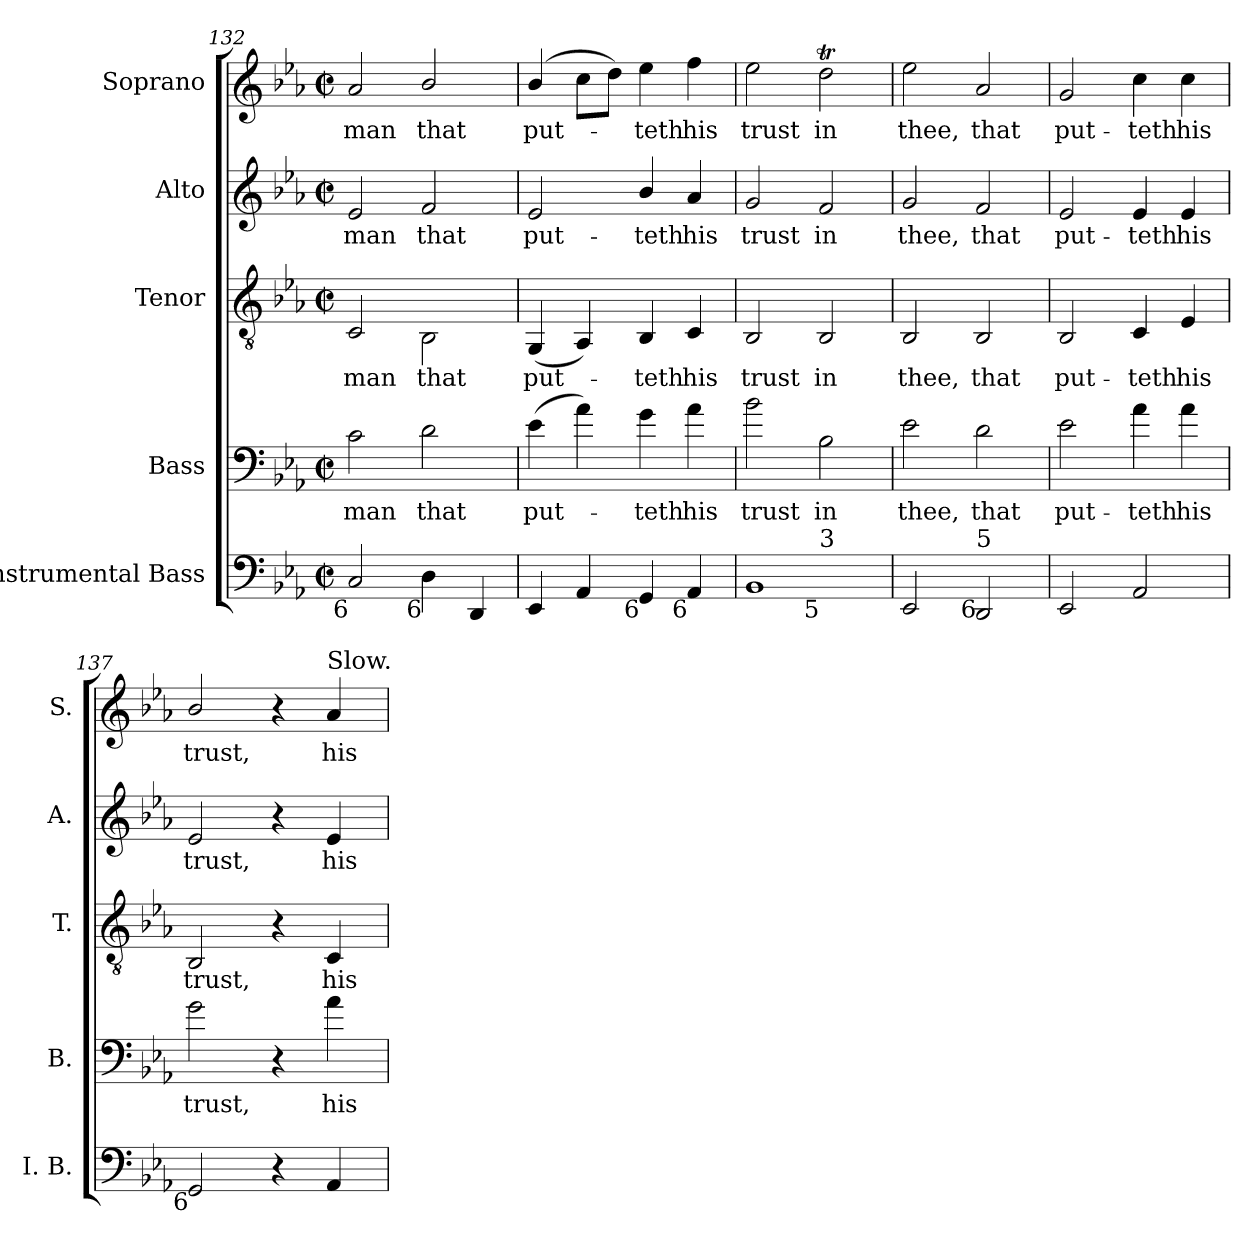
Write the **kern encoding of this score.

**kern	**kern	**text	**kern	**text	**kern	**text	**kern	**text
*part5	*part4	*part4	*part3	*part3	*part2	*part2	*part1	*part1
*staff5	*staff4	*staff4	*staff3	*staff3	*staff2	*staff2	*staff1	*staff1
*I"Instrumental Bass	*I"Bass	*	*I"Tenor	*	*I"Alto	*	*I"Soprano	*
*I'I. B.	*I'B.	*	*I'T.	*	*I'A.	*	*I'S.	*
*clefF4	*clefF4	*	*clefGv2	*	*clefG2	*	*clefG2	*
*	*ITrd8c14	*	*	*	*	*	*	*
*k[b-e-a-]	*k[b-e-a-]	*	*k[b-e-a-]	*	*k[b-e-a-]	*	*k[b-e-a-]	*
*E-:	*E-:	*	*E-:	*	*E-:	*	*E-:	*
*M2/2	*M2/2	*	*M2/2	*	*M2/2	*	*M2/2	*
*met(c|)	*met(c|)	*	*met(c|)	*	*met(c|)	*	*met(c|)	*
=132	=132	=132	=132	=132	=132	=132	=132	=132
!	!	!LO:LY:b:color=#000000	!	!	!	!	!	!
!	!	!	!	!LO:LY:b:color=#000000	!	!	!	!
!	!	!	!	!	!	!LO:LY:b:color=#000000	!	!
!LO:TX:b:rj:t=6	!	!	!	!	!	!	!	!
!	!	!	!	!	!	!	!	!LO:LY:b:color=#000000
2Ci/	2Ci\	man	2Ci/	man	2e-i/	man	2a-i/	man
!	!	!LO:LY:b:color=#000000	!	!	!	!	!	!
!	!	!	!	!LO:LY:b:color=#000000	!	!	!	!
!	!	!	!	!	!	!LO:LY:b:color=#000000	!	!
!LO:TX:b:rj:t=6	!	!	!	!	!	!	!	!
!	!	!	!	!	!	!	!	!LO:LY:b:color=#000000
4Di\	2Di\	that	2BB-i\	that	2fi/	that	2b-i/	that
4DDi/	.	.	.	.	.	.	.	.
!!LO:LB:g=z
=133	=133	=133	=133	=133	=133	=133	=133	=133
!	!	!LO:LY:b:color=#000000	!	!	!	!	!	!
!	!	!	!	!LO:LY:b:color=#000000	!	!	!	!
!	!	!	!	!	!	!LO:LY:b:color=#000000	!	!
!	!	!	!	!	!	!	!	!LO:LY:b:color=#000000
4EE-i/	(4E-i\	put-	(4GGi/	put-	2e-i/	put-	(4b-i/	put-
4AA-i/	4A-i\)	.	4AA-i/)	.	.	.	8cci\L	.
.	.	.	.	.	.	.	8ddi\J)	.
!	!	!LO:LY:b:color=#000000	!	!	!	!	!	!
!	!	!	!	!LO:LY:b:color=#000000	!	!	!	!
!	!	!	!	!	!	!LO:LY:b:color=#000000	!	!
!LO:TX:b:rj:t=6	!	!	!	!	!	!	!	!
!	!	!	!	!	!	!	!	!LO:LY:b:color=#000000
4GGi/	4Gi\	-teth	4BB-i/	-teth	4b-i/	-teth	4ee-i\	-teth
!	!	!LO:LY:b:color=#000000	!	!	!	!	!	!
!	!	!	!	!LO:LY:b:color=#000000	!	!	!	!
!	!	!	!	!	!	!LO:LY:b:color=#000000	!	!
!LO:TX:b:rj:t=6	!	!	!	!	!	!	!	!
!	!	!	!	!	!	!	!	!LO:LY:b:color=#000000
4AA-i/	4A-i\	his	4Ci/	his	4a-i/	his	4ffi\	his
=134	=134	=134	=134	=134	=134	=134	=134	=134
!	!	!LO:LY:b:color=#000000	!	!	!	!	!	!
!	!	!	!	!LO:LY:b:color=#000000	!	!	!	!
!	!	!	!	!	!	!LO:LY:b:color=#000000	!	!
!LO:TX:b:rj:t=6	!	!	!	!	!	!	!	!
!LO:TX:t=4	!	!	!	!	!	!	!	!
!	!	!	!	!	!	!	!	!LO:LY:b:color=#000000
*^	*	*	*	*	*	*	*	*
1BB-i	2ryy	2B-i\	trust	2BB-i/	trust	2gi/	trust	2ee-i\	trust
!	!	!	!LO:LY:b:color=#000000	!	!	!	!	!	!
!	!	!	!	!	!LO:LY:b:color=#000000	!	!	!	!
!	!	!	!	!	!	!	!LO:LY:b:color=#000000	!	!
!	!LO:TX:b:rj:t=5	!	!	!	!	!	!	!	!
!	!LO:TX:t=3	!	!	!	!	!	!	!	!
!	!	!	!	!	!	!	!	!	!LO:LY:b:color=#000000
.	2ryy	2BB-i\	in	2BB-i/	in	2fi/	in	2ddti\	in
*v	*v	*	*	*	*	*	*	*	*
=135	=135	=135	=135	=135	=135	=135	=135	=135
*^	*	*	*	*	*	*	*	*
!	!	!	!LO:LY:b:color=#000000	!	!	!	!	!	!
*v	*v	*	*	*	*	*	*	*	*
*^	*	*	*	*	*	*	*	*
!	!	!	!	!	!LO:LY:b:color=#000000	!	!	!	!
*v	*v	*	*	*	*	*	*	*	*
*^	*	*	*	*	*	*	*	*
!	!	!	!	!	!	!	!LO:LY:b:color=#000000	!	!
*v	*v	*	*	*	*	*	*	*	*
*^	*	*	*	*	*	*	*	*
!	!	!	!	!	!	!	!	!	!LO:LY:b:color=#000000
*v	*v	*	*	*	*	*	*	*	*
2EE-i/	2E-i\	thee,	2BB-i/	thee,	2gi/	thee,	2ee-i\	thee,
!	!	!LO:LY:b:color=#000000	!	!	!	!	!	!
!	!	!	!	!LO:LY:b:color=#000000	!	!	!	!
!	!	!	!	!	!	!LO:LY:b:color=#000000	!	!
!LO:TX:b:rj:t=6	!	!	!	!	!	!	!	!
!LO:TX:t=5	!	!	!	!	!	!	!	!
!	!	!	!	!	!	!	!	!LO:LY:b:color=#000000
2DDi/	2Di\	that	2BB-i/	that	2fi/	that	2a-i/	that
=136	=136	=136	=136	=136	=136	=136	=136	=136
!	!	!LO:LY:b:color=#000000	!	!	!	!	!	!
!	!	!	!	!LO:LY:b:color=#000000	!	!	!	!
!	!	!	!	!	!	!LO:LY:b:color=#000000	!	!
!	!	!	!	!	!	!	!	!LO:LY:b:color=#000000
2EE-i/	2E-i\	put-	2BB-i/	put-	2e-i/	put-	2gi/	put-
!	!	!LO:LY:b:color=#000000	!	!	!	!	!	!
!	!	!	!	!LO:LY:b:color=#000000	!	!	!	!
!	!	!	!	!	!	!LO:LY:b:color=#000000	!	!
!	!	!	!	!	!	!	!	!LO:LY:b:color=#000000
2AA-i/	4A-i\	-teth	4Ci/	-teth	4e-i/	-teth	4cci\	-teth
!	!	!LO:LY:b:color=#000000	!	!	!	!	!	!
!	!	!	!	!LO:LY:b:color=#000000	!	!	!	!
!	!	!	!	!	!	!LO:LY:b:color=#000000	!	!
!	!	!	!	!	!	!	!	!LO:LY:b:color=#000000
.	4A-i\	his	4E-i/	his	4e-i/	his	4cci\	his
=137	=137	=137	=137	=137	=137	=137	=137	=137
!	!	!LO:LY:b:color=#000000	!	!	!	!	!	!
!	!	!	!	!LO:LY:b:color=#000000	!	!	!	!
!	!	!	!	!	!	!LO:LY:b:color=#000000	!	!
!LO:TX:b:rj:t=6	!	!	!	!	!	!	!	!
!	!	!	!	!	!	!	!	!LO:LY:b:color=#000000
2GGi/	2Gi\	trust,	2BB-i/	trust,	2e-i/	trust,	2b-i/	trust,
4r	4r	.	4r	.	4r	.	4r	.
!	!	!LO:LY:b:color=#000000	!	!	!	!	!	!
!	!	!	!	!LO:LY:b:color=#000000	!	!	!	!
!	!	!	!	!	!	!LO:LY:b:color=#000000	!	!
!	!	!	!	!	!	!	!LO:TX:a:t=Slow.	!
!	!	!	!	!	!	!	!	!LO:LY:b:color=#000000
4AA-i/	4A-i\	his	4Ci/	his	4e-i/	his	4a-i/	his
=	=	=	=	=	=	=	=	=
*-	*-	*-	*-	*-	*-	*-	*-	*-
